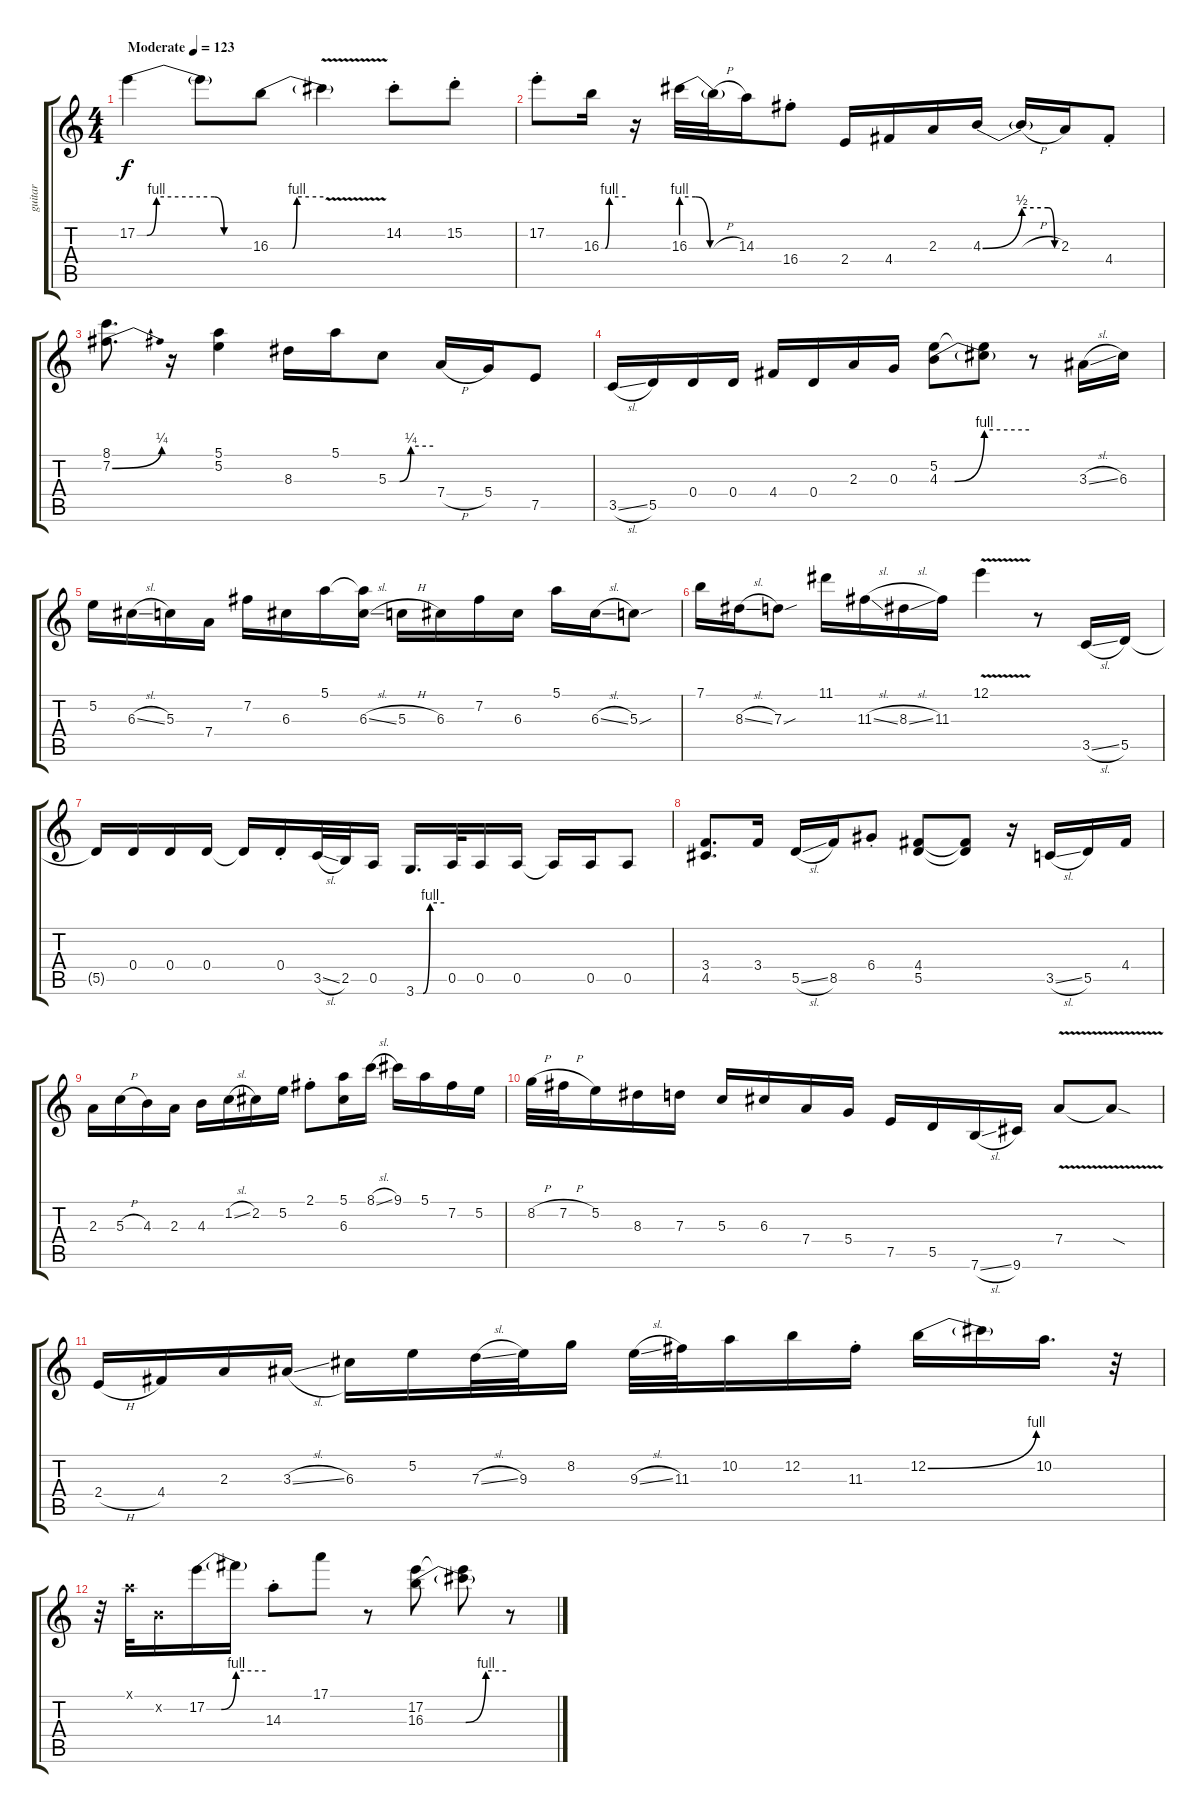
\track ("guitar" "guitar") {instrument distortionguitar}
\staff {score tabs}
\tuning (E4 B3 G3 D3 A2 E2) {hide}
\ts (4 4)
\tempo (123 "Moderate")
\clef g2
\ks c
17.2{be (custom 0 0 5 0 10 4 40 4 45 0 60 0)}.4{dy f instrument distortionguitar} 17.2{t}.8 16.3{be (custom 0 0 25 0 30 4 60 4)}.8 16.3{v t}.4 14.2{st}.8 15.2{st}.8 |
17.2{st}.8 16.3{be (custom 0 0 10 0 20 4 60 4)}.16 r.16 16.3{be (custom 0 4 15 4 30 0 60 0)}.32 16.3{h t}.32 14.3.16 16.4{st}.8 2.4.16 4.4.16 2.3.16 4.3{be (custom 0 0 30 2 50 2 55 0 60 0)}.16 4.3{h t}.16 2.3.16 4.4{st}.8 |
(8.1 7.2{be (bend 0 0 60 1)}).8{d} r.16 (5.1 5.2).4 8.3.16 5.1.16 5.3{be (custom 0 0 15 0 30 1 60 1)}.8 7.4{h}.16 5.4.16 7.5.8 |
3.5{sl}.16 5.5.16 0.4.16 0.4.16 4.4.16 0.4.16 2.3.16 0.3.16 (5.2 4.3{be (custom 0 0 10 0 30 4 60 4)}).8 (5.2{t} 4.3{t}).8 r.8 3.3{sl}.16 6.3.16 |
5.2.16 6.3{sl}.16 5.3.16 7.4.16 7.2.16 6.3.16 5.1.16 (5.1{t} 6.3{sl}).16 5.3{h}.16 6.3.16 7.2.16 6.3.16 5.1.16 6.3{sl}.16 5.3{sou}.8 |
7.1.16 8.3{sl}.16 7.3{sou}.8 11.1.16 11.3{sl}.16 8.3{sl}.16 11.3.16 12.1{v}.4 r.8 3.5{sl}.16 5.5.16 |
5.5{t}.16 0.4.16 0.4.16 0.4.16 0.4{t}.16 0.4{st}.16 3.5{sl}.32 2.5.32 0.5.16 3.6{be (custom 0 0 15 0 30 4 60 4)}.16{d} 0.5.32 0.5.16 0.5.16 0.5{t}.16 0.5.16 0.5.8 |
(3.4 4.5).8{d} 3.4.16 5.5{sl}.16 8.5.16 6.4{st}.8 (4.4 5.5).8 (4.4{t} 5.5{t}).8 r.16 3.5{sl}.16 5.5.16 4.4.16 |
2.3.16 5.3{h}.16 4.3.16 2.3.16 4.3.16 1.2{sl}.16 2.2.16 5.2.16 2.1{st}.8 (5.1 6.3).16 8.1{sl}.16 9.1.16 5.1.16 7.2.16 5.2.16 |
8.2{h}.32 7.2{h}.32 5.2.16 8.3.16 7.3.16 5.3.16 6.3.16 7.4.16 5.4.16 7.5.16 5.5.16 7.6{sl}.16 9.6.16 7.4{v}.8 7.4{sod t}.8 |
2.4{h}.16 4.4.16 2.3.16 3.3{sl}.16 6.3.16 5.2.16 7.3{sl}.32 9.3.32 8.2.16 9.3{sl}.32 11.3.32 10.2.16 12.2.16 11.3{st}.16 12.2{be (bend 0 0 60 4)}.16 12.2{t}.16 10.2.16{d} r.32 |
r.32 5.1{x}.32 0.2{x}.16 17.2{be (custom 0 0 15 0 30 4 60 4)}.16 17.2{t}.16 14.3{st}.8 17.1.8 r.8 (17.2 16.3{be (custom 0 0 30 0 45 4 60 4)}).8 (17.2{t} 16.3{t}).8 r.8
